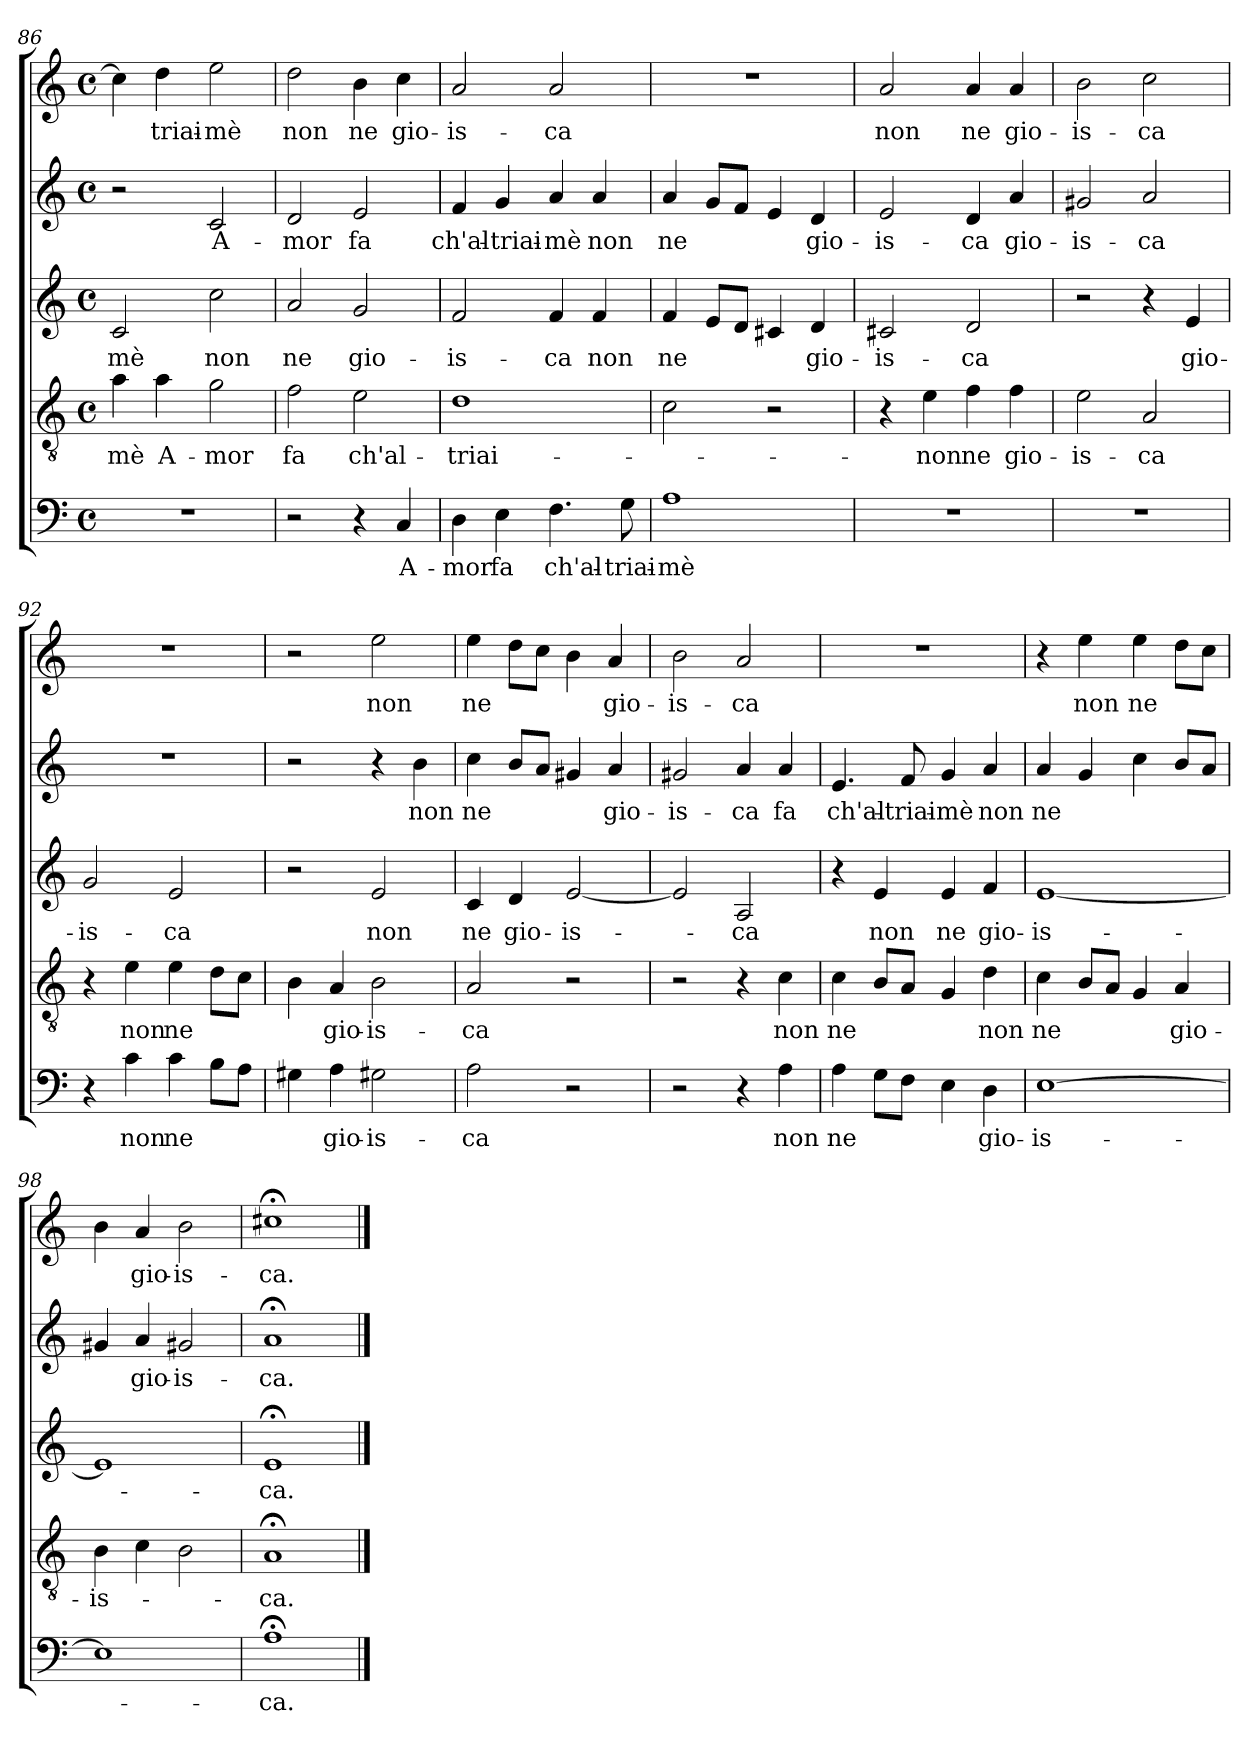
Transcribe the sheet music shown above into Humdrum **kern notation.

**kern	**text	**kern	**text	**kern	**text	**kern	**text	**kern	**text
*part5	*part5	*part4	*part4	*part3	*part3	*part2	*part2	*part1	*part1
*staff5	*staff5	*staff4	*staff4	*staff3	*staff3	*staff2	*staff2	*staff1	*staff1
*clefF4	*	*clefGv2	*	*clefG2	*	*clefG2	*	*clefG2	*
*k[]	*	*k[]	*	*k[]	*	*k[]	*	*k[]	*
*C:	*	*C:	*	*C:	*	*C:	*	*C:	*
*M4/4	*	*M4/4	*	*M4/4	*	*M4/4	*	*M4/4	*
*met(c)	*	*met(c)	*	*met(c)	*	*met(c)	*	*met(c)	*
=86	=86	=86	=86	=86	=86	=86	=86	=86	=86
1r	.	4a\	-mè	2c/	-mè	2r	.	4cc\]	.
.	.	4a\	A-	.	.	.	.	4dd\	-triai-
.	.	2g\	-mor	2cc\	non	2c/	A-	2ee\	-mè
=87	=87	=87	=87	=87	=87	=87	=87	=87	=87
2r	.	2f\	fa	2a/	ne	2d/	-mor	2dd\	non
4r	.	2e\	ch'al-	2g/	gio-	2e/	fa	4b\	ne
4C/	A-	.	.	.	.	.	.	4cc\	gio-
!!LO:LB:g=z
=88	=88	=88	=88	=88	=88	=88	=88	=88	=88
4D\	-mor	1d	-triai-	2f/	-is-	4f/	ch'al-	2a/	-is-
4E\	fa	.	.	.	.	4g/	-triai-	.	.
4.F\	ch'al-	.	.	4f/	-ca	4a/	-mè	2a/	-ca
.	.	.	.	4f/	non	4a/	non	.	.
8G\	-triai-	.	.	.	.	.	.	.	.
=89	=89	=89	=89	=89	=89	=89	=89	=89	=89
1A	-mè	2c\	.	4f/	ne	4a/	ne	1r	.
.	.	.	.	8e/L	.	8g/L	.	.	.
.	.	.	.	8d/J	.	8f/J	.	.	.
.	.	2r	.	4c#X/	.	4e/	.	.	.
.	.	.	.	4d/	gio-	4d/	gio-	.	.
=90	=90	=90	=90	=90	=90	=90	=90	=90	=90
1r	.	4r	.	2c#X/	-is-	2e/	-is-	2a/	non
.	.	4e\	non	.	.	.	.	.	.
.	.	4f\	ne	2d/	-ca	4d/	-ca	4a/	ne
.	.	4f\	gio-	.	.	4a/	gio-	4a/	gio-
=91	=91	=91	=91	=91	=91	=91	=91	=91	=91
1r	.	2e\	-is-	2r	.	2g#X/	-is-	2b\	-is-
.	.	2A/	-ca	4r	.	2a/	-ca	2cc\	-ca
.	.	.	.	4e/	gio-	.	.	.	.
=92	=92	=92	=92	=92	=92	=92	=92	=92	=92
4r	.	4r	.	2g/	-is-	1r	.	1r	.
4c\	non	4e\	non	.	.	.	.	.	.
4c\	ne	4e\	ne	2e/	-ca	.	.	.	.
8B\L	.	8d\L	.	.	.	.	.	.	.
8A\J	.	8c\J	.	.	.	.	.	.	.
=93	=93	=93	=93	=93	=93	=93	=93	=93	=93
4G#X\	.	4B\	.	2r	.	2r	.	2r	.
4A\	gio-	4A/	gio-	.	.	.	.	.	.
2G#X\	-is-	2B\	-is-	2e/	non	4r	.	2ee\	non
.	.	.	.	.	.	4b\	non	.	.
!!LO:LB:g=z
=94	=94	=94	=94	=94	=94	=94	=94	=94	=94
2A\	-ca	2A/	-ca	4c/	ne	4cc\	ne	4ee\	ne
.	.	.	.	4d/	gio-	8b/L	.	8dd\L	.
.	.	.	.	.	.	8a/J	.	8cc\J	.
2r	.	2r	.	[2e/	-is-	4g#X/	.	4b\	.
.	.	.	.	.	.	4a/	gio-	4a/	gio-
=95	=95	=95	=95	=95	=95	=95	=95	=95	=95
2r	.	2r	.	2e/]	.	2g#X/	-is-	2b\	-is-
4r	.	4r	.	2A/	-ca	4a/	-ca	2a/	-ca
4A\	non	4c\	non	.	.	4a/	fa	.	.
=96	=96	=96	=96	=96	=96	=96	=96	=96	=96
4A\	ne	4c\	ne	4r	.	4.e/	ch'al-	1r	.
8G\L	.	8B/L	.	4e/	non	.	.	.	.
8F\J	.	8A/J	.	.	.	8f/	-triai-	.	.
4E\	.	4G/	.	4e/	ne	4g/	-mè	.	.
4D\	gio-	4d\	non	4f/	gio-	4a/	non	.	.
=97	=97	=97	=97	=97	=97	=97	=97	=97	=97
[1E	-is-	4c\	ne	[1e	-is-	4a/	ne	4r	.
.	.	8B/L	.	.	.	4g/	.	4ee\	non
.	.	8A/J	.	.	.	.	.	.	.
.	.	4G/	.	.	.	4cc\	.	4ee\	ne
.	.	4A/	gio-	.	.	8b/L	.	8dd\L	.
.	.	.	.	.	.	8a/J	.	8cc\J	.
=98	=98	=98	=98	=98	=98	=98	=98	=98	=98
1E]	.	4B\	-is-	1e]	.	4g#X/	.	4b\	.
.	.	4c\	.	.	.	4a/	gio-	4a/	gio-
.	.	2B\	.	.	.	2g#X/	-is-	2b\	-is-
=99	=99	=99	=99	=99	=99	=99	=99	=99	=99
1A;<	-ca.	1A;<	-ca.	1e;<	-ca.	1a;<	-ca.	1cc#X;<	-ca.
==	==	==	==	==	==	==	==	==	==
*-	*-	*-	*-	*-	*-	*-	*-	*-	*-
